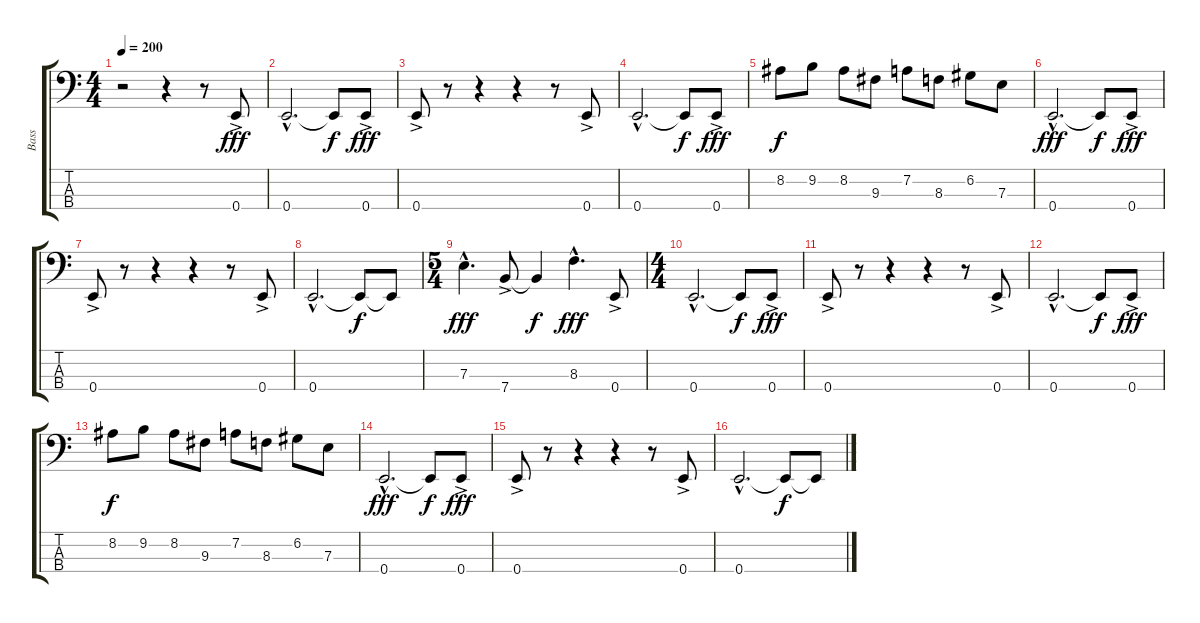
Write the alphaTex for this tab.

\track ("Bass" "Bass") {instrument electricbasspick}
\staff {score tabs}
\tuning (G2 D2 A1 E1) {hide}
\ts (4 4)
\tempo 200
\clef f4
\ks c
r.2{dy fff instrument electricbasspick} r.4 r.8 0.4{ac}.8 |
0.4{hac}.2{d} 0.4{t}.8{dy f} 0.4{ac}.8{dy fff} |
0.4{ac}.8 r.8 r.4 r.4 r.8 0.4{ac}.8 |
0.4{hac}.2{d} 0.4{t}.8{dy f} 0.4{ac}.8{dy fff} |
8.2.8{dy f} 9.2.8 8.2.8 9.3.8 7.2.8 8.3.8 6.2.8 7.3.8 |
0.4{hac}.2{d dy fff} 0.4{t}.8{dy f} 0.4{ac}.8{dy fff} |
0.4{ac}.8 r.8 r.4 r.4 r.8 0.4{ac}.8 |
0.4{hac}.2{d} 0.4{t}.8{dy f} 0.4{t}.8 |
\ts (5 4)
7.3{hac}.4{d dy fff} 7.4{ac}.8 7.4{t}.4{dy f} 8.3{hac}.4{d dy fff} 0.4{ac}.8 |
\ts (4 4)
0.4{hac}.2{d} 0.4{t}.8{dy f} 0.4{ac}.8{dy fff} |
0.4{ac}.8 r.8 r.4 r.4 r.8 0.4{ac}.8 |
0.4{hac}.2{d} 0.4{t}.8{dy f} 0.4{ac}.8{dy fff} |
8.2.8{dy f} 9.2.8 8.2.8 9.3.8 7.2.8 8.3.8 6.2.8 7.3.8 |
0.4{hac}.2{d dy fff} 0.4{t}.8{dy f} 0.4{ac}.8{dy fff} |
0.4{ac}.8 r.8 r.4 r.4 r.8 0.4{ac}.8 |
0.4{hac}.2{d} 0.4{t}.8{dy f} 0.4{t}.8
